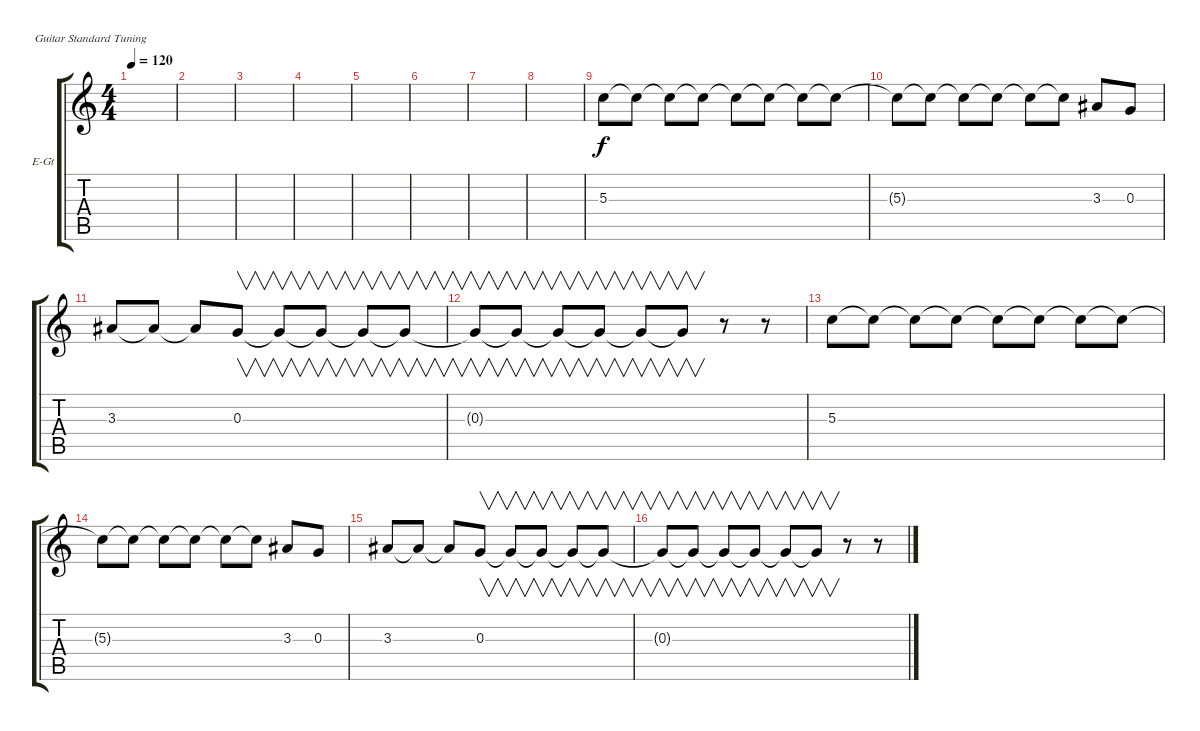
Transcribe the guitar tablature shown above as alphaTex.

\bracketExtendMode groupsimilarinstruments
\firstSystemTrackNameOrientation horizontal
\otherSystemsTrackNameOrientation horizontal
\track ("Губная гармошка" "E-Gt") {instrument electricguitarclean}
\staff {score tabs}
\tuning (E4 B3 G3 D3 A2 E2)
\ts (4 4)
\tempo 120
\clef g2
\scale
0.333333
\ks c
|
\scale
0.333333 |
\scale
0.333333 |
\scale
0.333333 |
\scale
0.333333 |
\scale
0.333333 |
\scale
0.333333 |
|
5.3.8 5.3{t}.8 5.3{t}.8 5.3{t}.8 5.3{t}.8 5.3{t}.8 5.3{t}.8 5.3{t}.8 |
5.3{t}.8 5.3{t}.8 5.3{t}.8 5.3{t}.8 5.3{t}.8 5.3{t}.8 3.3.8 0.3.8 |
3.3.8 3.3{t}.8 3.3{t}.8 0.3.8{v} 0.3{t}.8{v} 0.3{t}.8{v} 0.3{t}.8{v} 0.3{t}.8{v} |
0.3{t}.8{v} 0.3{t}.8{v} 0.3{t}.8{v} 0.3{t}.8{v} 0.3{t}.8{v} 0.3{t}.8{v} r.8 r.8 |
5.3.8 5.3{t}.8 5.3{t}.8 5.3{t}.8 5.3{t}.8 5.3{t}.8 5.3{t}.8 5.3{t}.8 |
5.3{t}.8 5.3{t}.8 5.3{t}.8 5.3{t}.8 5.3{t}.8 5.3{t}.8 3.3.8 0.3.8 |
3.3.8 3.3{t}.8 3.3{t}.8 0.3.8{v} 0.3{t}.8{v} 0.3{t}.8{v} 0.3{t}.8{v} 0.3{t}.8{v} |
0.3{t}.8{v} 0.3{t}.8{v} 0.3{t}.8{v} 0.3{t}.8{v} 0.3{t}.8{v} 0.3{t}.8{v} r.8 r.8
